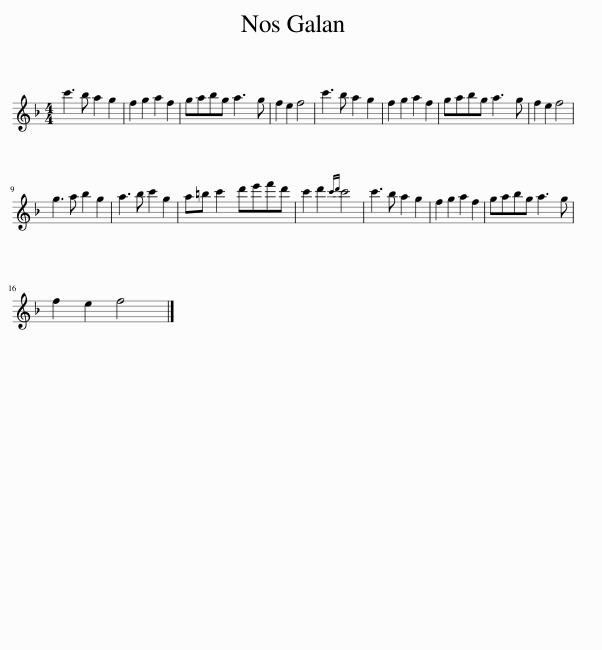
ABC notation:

X:1
L:1/8
M:4/4
I:linebreak $
K:F
V:1 treble
V:1
 c'3 b a2 g2 | f2 g2 a2 f2 | gabg a3 g | f2 e2 f4 | c'3 b a2 g2 | %5
 f2 g2 a2 f2 | gabg a3 g | f2 e2 f4 |$ g3 a b2 g2 | a3 b c'2 g2 | %10
 a=b c'2 d'e'f'd' | c'2 d'2{c'd'} c'4 | c'3 b a2 g2 | f2 g2 a2 f2 | gabg a3 g |$ %15
 f2 e2 f4 |] %16
